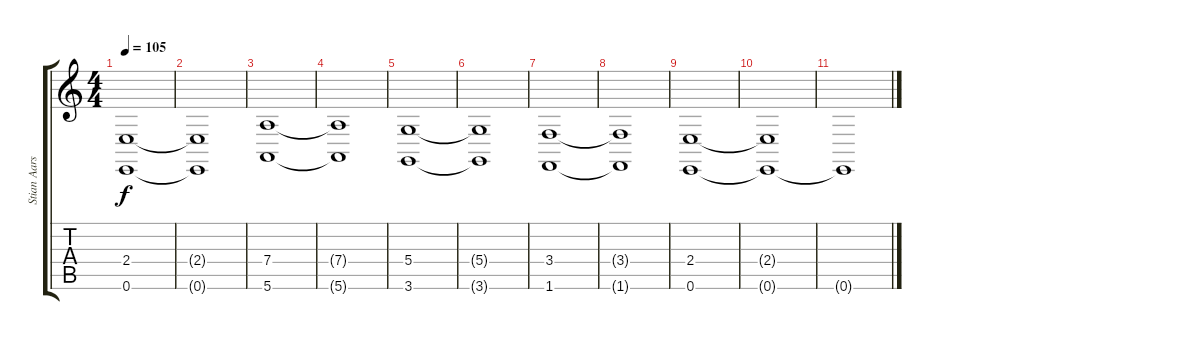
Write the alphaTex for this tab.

\track ("Stian Aarstad" "Stian Aars") {instrument choiraahs}
\staff {score tabs}
\tuning (E4 B3 G3 D3 A2 E2) {hide}
\ts (4 4)
\tempo 105
\clef g2
\ks c
(2.4 0.6).1{dy f} |
(2.4{t} 0.6{t}).1 |
(7.4 5.6).1 |
(7.4{t} 5.6{t}).1 |
(5.4 3.6).1 |
(5.4{t} 3.6{t}).1 |
(3.4 1.6).1 |
(3.4{t} 1.6{t}).1 |
(2.4 0.6).1 |
(2.4{t} 0.6{t}).1 |
0.6{t}.1
